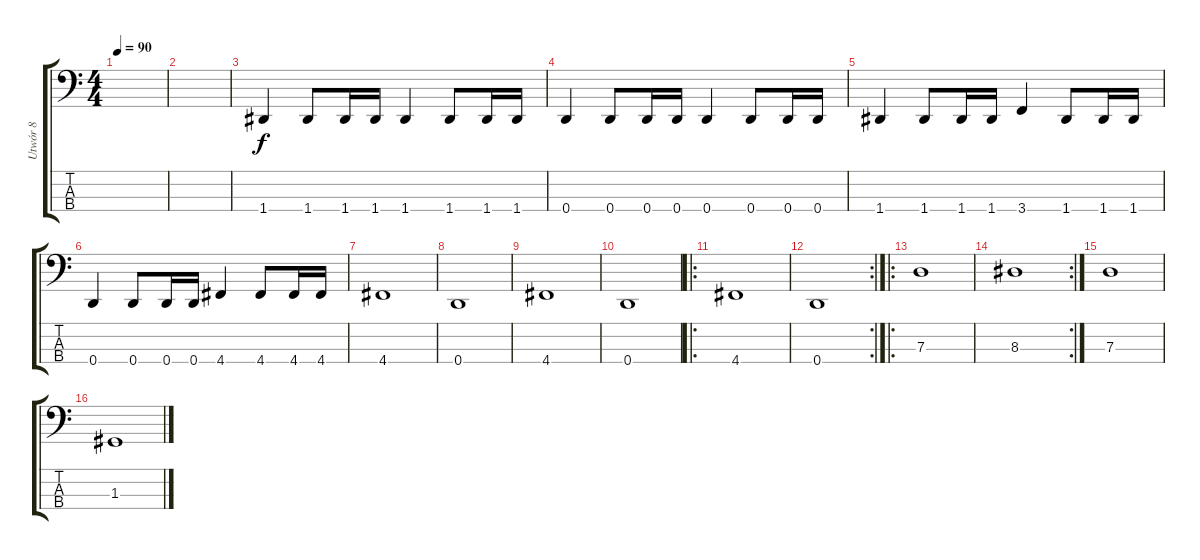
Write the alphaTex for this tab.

\track ("Utwór 8" "Utwór 8") {instrument electricbassfinger}
\staff {score tabs}
\tuning (F2 C2 G1 D1) {hide}
\ts (4 4)
\tempo 90
\clef f4
\ks c
|
|
1.4.4 1.4.8 1.4.16 1.4.16 1.4.4 1.4.8 1.4.16 1.4.16 |
0.4.4 0.4.8 0.4.16 0.4.16 0.4.4 0.4.8 0.4.16 0.4.16 |
1.4.4 1.4.8 1.4.16 1.4.16 3.4.4 1.4.8 1.4.16 1.4.16 |
0.4.4 0.4.8 0.4.16 0.4.16 4.4.4 4.4.8 4.4.16 4.4.16 |
4.4.1 |
0.4.1 |
4.4.1 |
0.4.1 |
\ro
4.4.1 |
\rc 2
0.4.1 |
\ro
7.3.1 |
\rc 2
8.3.1 |
7.3.1 |
1.3.1
